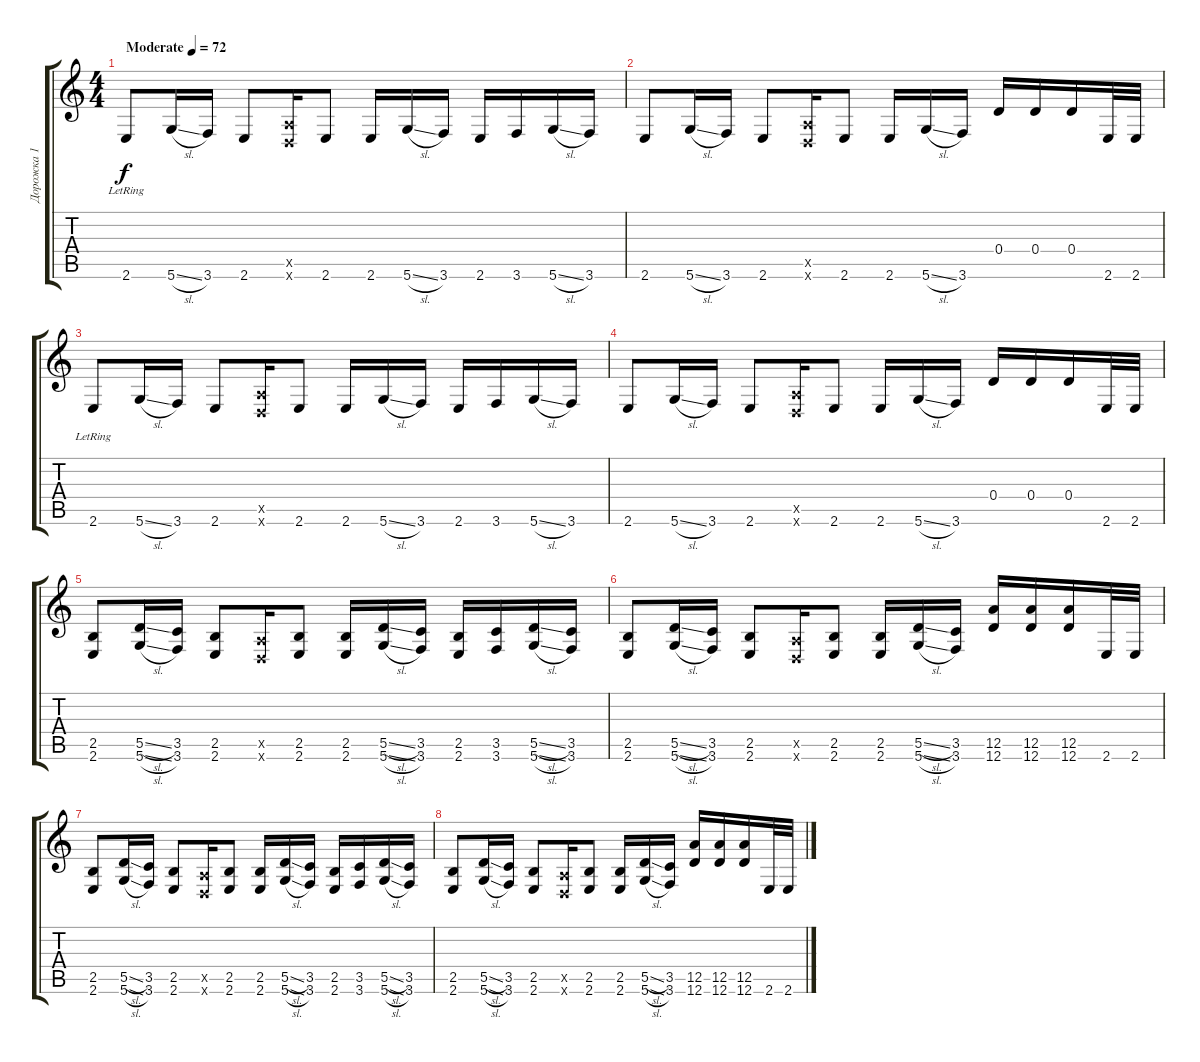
\track ("Дорожка 1" "Дорожка 1") {instrument overdrivenguitar}
\staff {score tabs}
\tuning (E4 B3 G3 D3 A2 D2) {hide}
\ts (4 4)
\tempo (72 "Moderate")
\clef g2
\ks c
2.6{lr}.8{dy f instrument overdrivenguitar} 5.6{sl}.16 3.6.16 2.6.8 (0.5{x} 0.6{x}).16 2.6.8 2.6.16 5.6{sl}.16 3.6.16 2.6.16 3.6.16 5.6{sl}.16 3.6.16 |
2.6.8 5.6{sl}.16 3.6.16 2.6.8 (0.5{x} 0.6{x}).16 2.6.8 2.6.16 5.6{sl}.16 3.6.16 0.4.16 0.4.16 0.4.16 2.6.32 2.6.32 |
2.6{lr}.8 5.6{sl}.16 3.6.16 2.6.8 (0.5{x} 0.6{x}).16 2.6.8 2.6.16 5.6{sl}.16 3.6.16 2.6.16 3.6.16 5.6{sl}.16 3.6.16 |
2.6.8 5.6{sl}.16 3.6.16 2.6.8 (0.5{x} 0.6{x}).16 2.6.8 2.6.16 5.6{sl}.16 3.6.16 0.4.16 0.4.16 0.4.16 2.6.32 2.6.32 |
(2.5 2.6).8 (5.5{sl} 5.6{sl}).16 (3.5 3.6).16 (2.5 2.6).8 (0.5{x} 0.6{x}).16 (2.5 2.6).8 (2.5 2.6).16 (5.5{sl} 5.6{sl}).16 (3.5 3.6).16 (2.5 2.6).16 (3.5 3.6).16 (5.5{sl} 5.6{sl}).16 (3.5 3.6).16 |
(2.5 2.6).8 (5.5{sl} 5.6{sl}).16 (3.5 3.6).16 (2.5 2.6).8 (0.5{x} 0.6{x}).16 (2.5 2.6).8 (2.5 2.6).16 (5.5{sl} 5.6{sl}).16 (3.5 3.6).16 (12.5 12.6).16 (12.5 12.6).16 (12.5 12.6).16 2.6.32 2.6.32 |
(2.5 2.6).8 (5.5{sl} 5.6{sl}).16 (3.5 3.6).16 (2.5 2.6).8 (0.5{x} 0.6{x}).16 (2.5 2.6).8 (2.5 2.6).16 (5.5{sl} 5.6{sl}).16 (3.5 3.6).16 (2.5 2.6).16 (3.5 3.6).16 (5.5{sl} 5.6{sl}).16 (3.5 3.6).16 |
(2.5 2.6).8 (5.5{sl} 5.6{sl}).16 (3.5 3.6).16 (2.5 2.6).8 (0.5{x} 0.6{x}).16 (2.5 2.6).8 (2.5 2.6).16 (5.5{sl} 5.6{sl}).16 (3.5 3.6).16 (12.5 12.6).16 (12.5 12.6).16 (12.5 12.6).16 2.6.32 2.6.32
